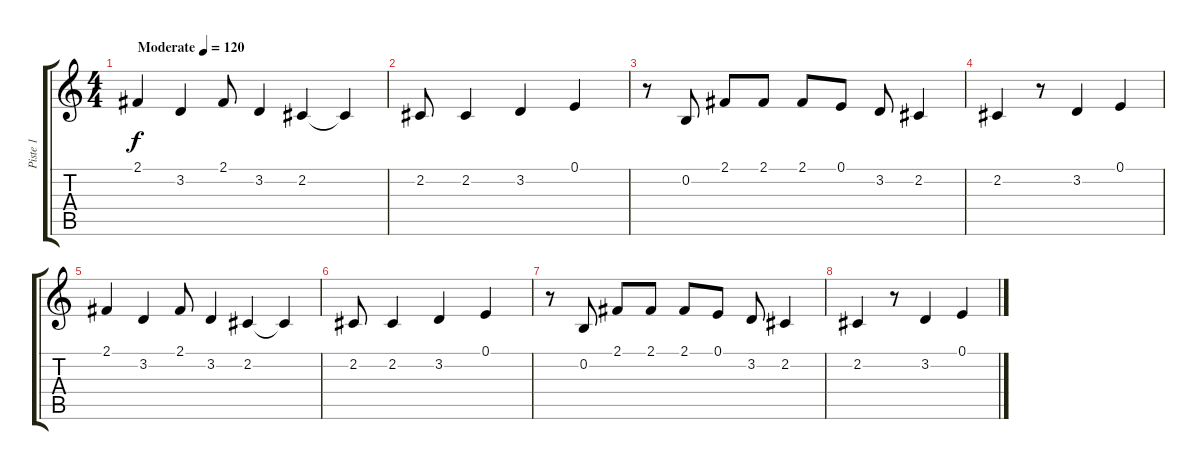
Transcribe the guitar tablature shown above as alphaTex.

\track ("Piste 1" "Piste 1") {instrument pad4choir}
\staff {score tabs}
\tuning (E4 B3 G3 D3 A2 E2) {hide}
\ts (4 4)
\tempo (120 "Moderate")
\clef g2
\ks c
2.1.4{dy f instrument pad4choir} 3.2.4 2.1.8 3.2.4 2.2.4 2.2{t}.4 |
2.2.8 2.2.4 3.2.4 0.1.4 |
r.8 0.2.8 2.1.8 2.1.8 2.1.8 0.1.8 3.2.8 2.2.4 |
2.2.4 r.8 3.2.4 0.1.4 |
2.1.4 3.2.4 2.1.8 3.2.4 2.2.4 2.2{t}.4 |
2.2.8 2.2.4 3.2.4 0.1.4 |
r.8 0.2.8 2.1.8 2.1.8 2.1.8 0.1.8 3.2.8 2.2.4 |
2.2.4 r.8 3.2.4 0.1.4
